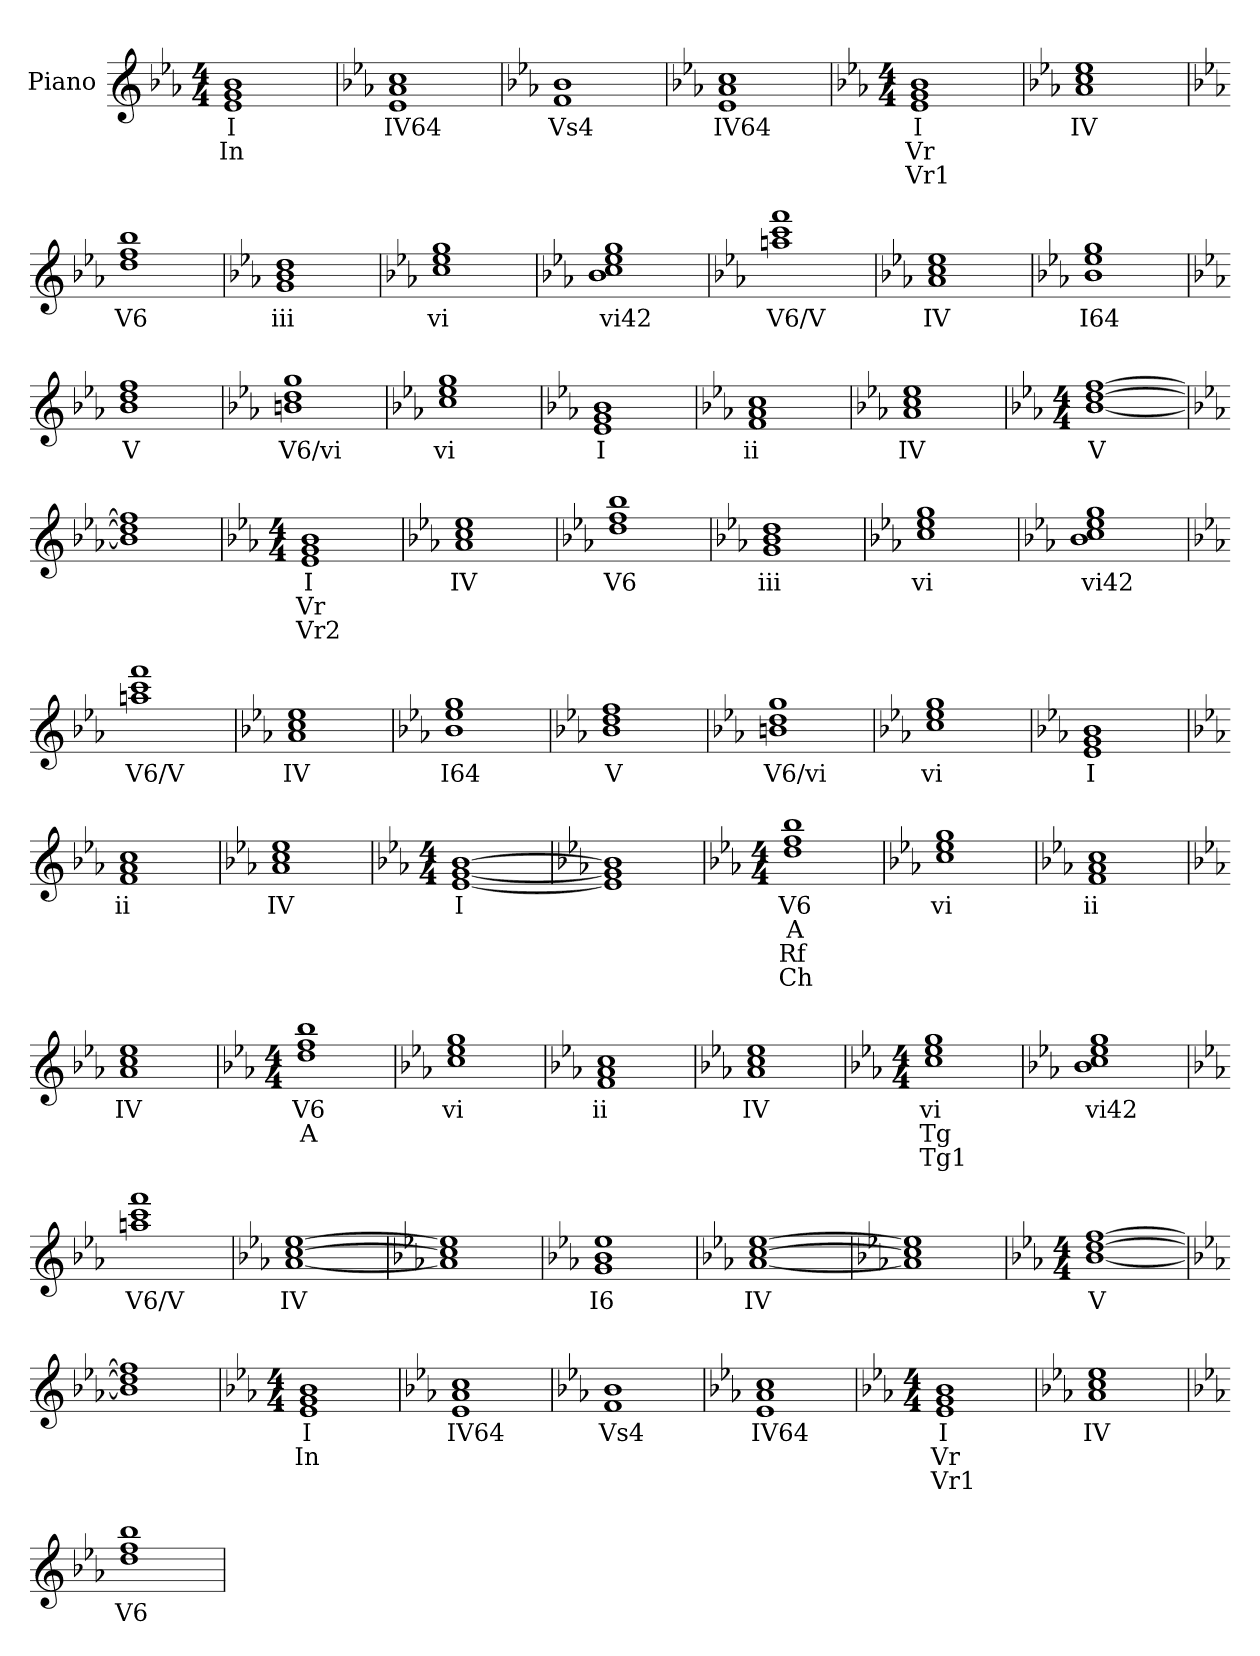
**kern	**text	**text	**text	**text
*part1	*part1	*part1	*part1	*part1
*staff1	*staff1	*staff1	*staff1	*staff1
*I"Piano	*	*	*	*
*I'Pno	*	*	*	*
*k[b-e-a-]	*	*	*	*
*E-:	*	*	*	*
*M4/4	*	*	*	*
=	=	=	=	=
1e- 1g 1b-	I	In	.	.
=	=	=	=	=
*k[b-e-a-]	*	*	*	*
*E-:	*	*	*	*
1e- 1a- 1cc	IV64	.	.	.
=	=	=	=	=
*k[b-e-a-]	*	*	*	*
*E-:	*	*	*	*
1f 1b-	Vs4	.	.	.
=	=	=	=	=
*k[b-e-a-]	*	*	*	*
*E-:	*	*	*	*
1e- 1a- 1cc	IV64	.	.	.
=	=	=	=	=
*k[b-e-a-]	*	*	*	*
*E-:	*	*	*	*
*M4/4	*	*	*	*
1e- 1g 1b-	I	Vr	Vr1	.
=	=	=	=	=
*k[b-e-a-]	*	*	*	*
*E-:	*	*	*	*
1a- 1cc 1ee-	IV	.	.	.
=	=	=	=	=
*k[b-e-a-]	*	*	*	*
*E-:	*	*	*	*
1dd 1ff 1bb-	V6	.	.	.
=	=	=	=	=
*k[b-e-a-]	*	*	*	*
*E-:	*	*	*	*
1g 1b- 1dd	iii	.	.	.
=	=	=	=	=
*k[b-e-a-]	*	*	*	*
*E-:	*	*	*	*
1cc 1ee- 1gg	vi	.	.	.
=	=	=	=	=
*k[b-e-a-]	*	*	*	*
*E-:	*	*	*	*
1b- 1cc 1ee- 1gg	vi42	.	.	.
=	=	=	=	=
*k[b-e-a-]	*	*	*	*
*E-:	*	*	*	*
1aan 1ccc 1fff	V6/V	.	.	.
=	=	=	=	=
*k[b-e-a-]	*	*	*	*
*E-:	*	*	*	*
1a- 1cc 1ee-	IV	.	.	.
=	=	=	=	=
*k[b-e-a-]	*	*	*	*
*E-:	*	*	*	*
1b- 1ee- 1gg	I64	.	.	.
=	=	=	=	=
*k[b-e-a-]	*	*	*	*
*E-:	*	*	*	*
1b- 1dd 1ff	V	.	.	.
=	=	=	=	=
*k[b-e-a-]	*	*	*	*
*E-:	*	*	*	*
1bn 1dd 1gg	V6/vi	.	.	.
=	=	=	=	=
*k[b-e-a-]	*	*	*	*
*E-:	*	*	*	*
1cc 1ee- 1gg	vi	.	.	.
=	=	=	=	=
*k[b-e-a-]	*	*	*	*
*E-:	*	*	*	*
1e- 1g 1b-	I	.	.	.
=	=	=	=	=
*k[b-e-a-]	*	*	*	*
*E-:	*	*	*	*
1f 1a- 1cc	ii	.	.	.
=	=	=	=	=
*k[b-e-a-]	*	*	*	*
*E-:	*	*	*	*
1a- 1cc 1ee-	IV	.	.	.
=	=	=	=	=
*k[b-e-a-]	*	*	*	*
*E-:	*	*	*	*
*M4/4	*	*	*	*
[1b- [1dd [1ff	V	.	.	.
=	=	=	=	=
*k[b-e-a-]	*	*	*	*
*E-:	*	*	*	*
1b-] 1dd] 1ff]	.	.	.	.
=	=	=	=	=
*k[b-e-a-]	*	*	*	*
*E-:	*	*	*	*
*M4/4	*	*	*	*
1e- 1g 1b-	I	Vr	Vr2	.
=	=	=	=	=
*k[b-e-a-]	*	*	*	*
*E-:	*	*	*	*
1a- 1cc 1ee-	IV	.	.	.
=	=	=	=	=
*k[b-e-a-]	*	*	*	*
*E-:	*	*	*	*
1dd 1ff 1bb-	V6	.	.	.
=	=	=	=	=
*k[b-e-a-]	*	*	*	*
*E-:	*	*	*	*
1g 1b- 1dd	iii	.	.	.
=	=	=	=	=
*k[b-e-a-]	*	*	*	*
*E-:	*	*	*	*
1cc 1ee- 1gg	vi	.	.	.
=	=	=	=	=
*k[b-e-a-]	*	*	*	*
*E-:	*	*	*	*
1b- 1cc 1ee- 1gg	vi42	.	.	.
=	=	=	=	=
*k[b-e-a-]	*	*	*	*
*E-:	*	*	*	*
1aan 1ccc 1fff	V6/V	.	.	.
=	=	=	=	=
*k[b-e-a-]	*	*	*	*
*E-:	*	*	*	*
1a- 1cc 1ee-	IV	.	.	.
=	=	=	=	=
*k[b-e-a-]	*	*	*	*
*E-:	*	*	*	*
1b- 1ee- 1gg	I64	.	.	.
=	=	=	=	=
*k[b-e-a-]	*	*	*	*
*E-:	*	*	*	*
1b- 1dd 1ff	V	.	.	.
=	=	=	=	=
*k[b-e-a-]	*	*	*	*
*E-:	*	*	*	*
1bn 1dd 1gg	V6/vi	.	.	.
=	=	=	=	=
*k[b-e-a-]	*	*	*	*
*E-:	*	*	*	*
1cc 1ee- 1gg	vi	.	.	.
=	=	=	=	=
*k[b-e-a-]	*	*	*	*
*E-:	*	*	*	*
1e- 1g 1b-	I	.	.	.
=	=	=	=	=
*k[b-e-a-]	*	*	*	*
*E-:	*	*	*	*
1f 1a- 1cc	ii	.	.	.
=	=	=	=	=
*k[b-e-a-]	*	*	*	*
*E-:	*	*	*	*
1a- 1cc 1ee-	IV	.	.	.
=	=	=	=	=
*k[b-e-a-]	*	*	*	*
*E-:	*	*	*	*
*M4/4	*	*	*	*
[1e- [1g [1b-	I	.	.	.
=	=	=	=	=
*k[b-e-a-]	*	*	*	*
*E-:	*	*	*	*
1e-] 1g] 1b-]	.	.	.	.
=	=	=	=	=
*k[b-e-a-]	*	*	*	*
*E-:	*	*	*	*
*M4/4	*	*	*	*
1dd 1ff 1bb-	V6	A	Rf	Ch
=	=	=	=	=
*k[b-e-a-]	*	*	*	*
*E-:	*	*	*	*
1cc 1ee- 1gg	vi	.	.	.
=	=	=	=	=
*k[b-e-a-]	*	*	*	*
*E-:	*	*	*	*
1f 1a- 1cc	ii	.	.	.
=	=	=	=	=
*k[b-e-a-]	*	*	*	*
*E-:	*	*	*	*
1a- 1cc 1ee-	IV	.	.	.
=	=	=	=	=
*k[b-e-a-]	*	*	*	*
*E-:	*	*	*	*
*M4/4	*	*	*	*
1dd 1ff 1bb-	V6	A	.	.
=	=	=	=	=
*k[b-e-a-]	*	*	*	*
*E-:	*	*	*	*
1cc 1ee- 1gg	vi	.	.	.
=	=	=	=	=
*k[b-e-a-]	*	*	*	*
*E-:	*	*	*	*
1f 1a- 1cc	ii	.	.	.
=	=	=	=	=
*k[b-e-a-]	*	*	*	*
*E-:	*	*	*	*
1a- 1cc 1ee-	IV	.	.	.
=	=	=	=	=
*k[b-e-a-]	*	*	*	*
*E-:	*	*	*	*
*M4/4	*	*	*	*
1cc 1ee- 1gg	vi	Tg	Tg1	.
=	=	=	=	=
*k[b-e-a-]	*	*	*	*
*E-:	*	*	*	*
1b- 1cc 1ee- 1gg	vi42	.	.	.
=	=	=	=	=
*k[b-e-a-]	*	*	*	*
*E-:	*	*	*	*
1aan 1ccc 1fff	V6/V	.	.	.
=	=	=	=	=
*k[b-e-a-]	*	*	*	*
*E-:	*	*	*	*
[1a- [1cc [1ee-	IV	.	.	.
=	=	=	=	=
*k[b-e-a-]	*	*	*	*
*E-:	*	*	*	*
1a-] 1cc] 1ee-]	.	.	.	.
=	=	=	=	=
*k[b-e-a-]	*	*	*	*
*E-:	*	*	*	*
1g 1b- 1ee-	I6	.	.	.
=	=	=	=	=
*k[b-e-a-]	*	*	*	*
*E-:	*	*	*	*
[1a- [1cc [1ee-	IV	.	.	.
=	=	=	=	=
*k[b-e-a-]	*	*	*	*
*E-:	*	*	*	*
1a-] 1cc] 1ee-]	.	.	.	.
=	=	=	=	=
*k[b-e-a-]	*	*	*	*
*E-:	*	*	*	*
*M4/4	*	*	*	*
[1b- [1dd [1ff	V	.	.	.
=	=	=	=	=
*k[b-e-a-]	*	*	*	*
*E-:	*	*	*	*
1b-] 1dd] 1ff]	.	.	.	.
=	=	=	=	=
*k[b-e-a-]	*	*	*	*
*E-:	*	*	*	*
*M4/4	*	*	*	*
1e- 1g 1b-	I	In	.	.
=	=	=	=	=
*k[b-e-a-]	*	*	*	*
*E-:	*	*	*	*
1e- 1a- 1cc	IV64	.	.	.
=	=	=	=	=
*k[b-e-a-]	*	*	*	*
*E-:	*	*	*	*
1f 1b-	Vs4	.	.	.
=	=	=	=	=
*k[b-e-a-]	*	*	*	*
*E-:	*	*	*	*
1e- 1a- 1cc	IV64	.	.	.
=	=	=	=	=
*k[b-e-a-]	*	*	*	*
*E-:	*	*	*	*
*M4/4	*	*	*	*
1e- 1g 1b-	I	Vr	Vr1	.
=	=	=	=	=
*k[b-e-a-]	*	*	*	*
*E-:	*	*	*	*
1a- 1cc 1ee-	IV	.	.	.
=	=	=	=	=
*k[b-e-a-]	*	*	*	*
*E-:	*	*	*	*
1dd 1ff 1bb-	V6	.	.	.
=	=	=	=	=
*-	*-	*-	*-	*-
